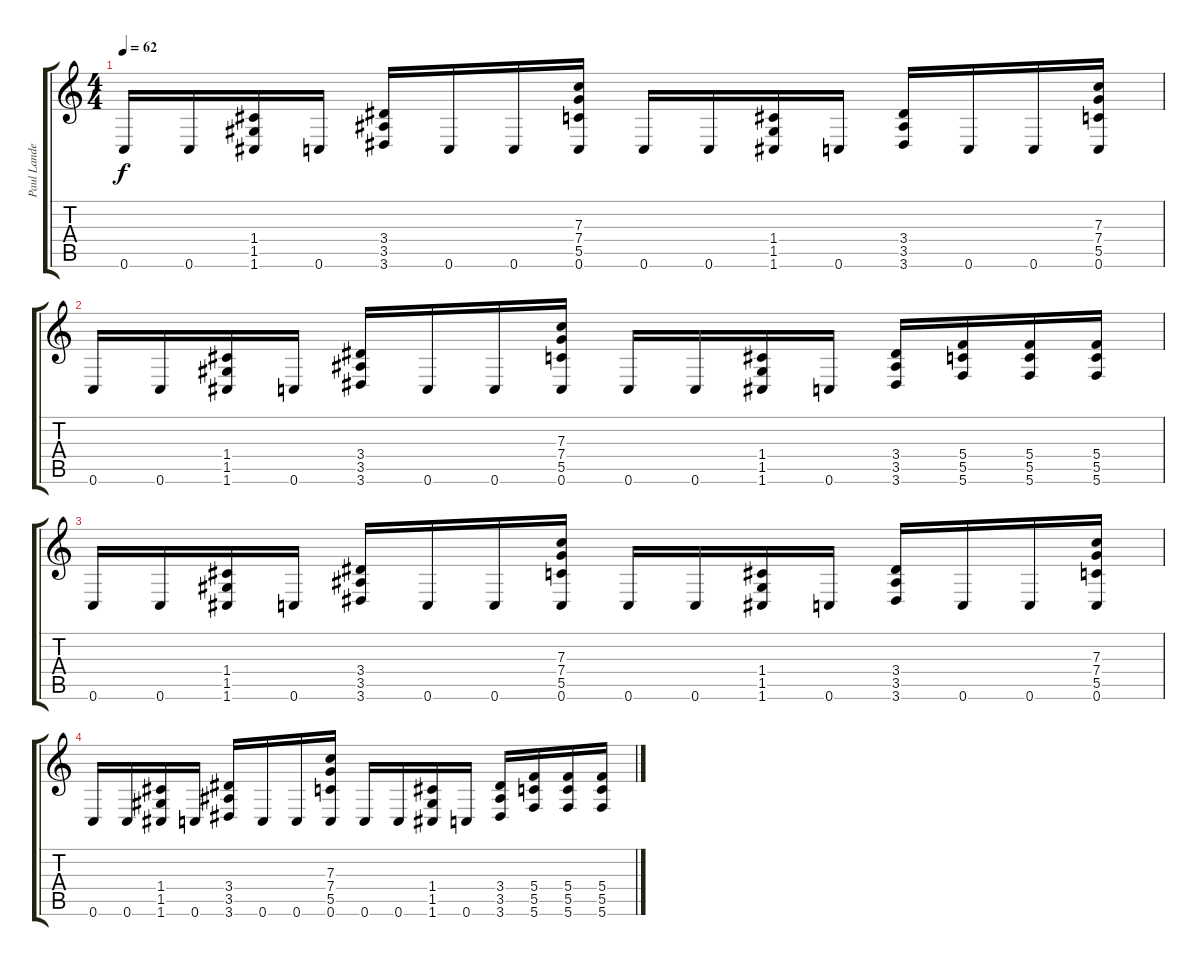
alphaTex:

\track ("Paul Landers" "Paul Lande") {instrument acousticguitarsteel}
\staff {score tabs}
\tuning (D4 A3 F3 C3 G2 C2) {hide}
\ts (4 4)
\tempo 62
\clef g2
\ks c
0.6.16{dy f} 0.6.16 (1.4 1.5 1.6).16 0.6.16 (3.4 3.5 3.6).16 0.6.16 0.6.16 (7.3 7.4 5.5 0.6).16 0.6.16 0.6.16 (1.4 1.5 1.6).16 0.6.16 (3.4 3.5 3.6).16 0.6.16 0.6.16 (7.3 7.4 5.5 0.6).16 |
0.6.16 0.6.16 (1.4 1.5 1.6).16 0.6.16 (3.4 3.5 3.6).16 0.6.16 0.6.16 (7.3 7.4 5.5 0.6).16 0.6.16 0.6.16 (1.4 1.5 1.6).16 0.6.16 (3.4 3.5 3.6).16 (5.4 5.5 5.6).16 (5.4 5.5 5.6).16 (5.4 5.5 5.6).16 |
0.6.16 0.6.16 (1.4 1.5 1.6).16 0.6.16 (3.4 3.5 3.6).16 0.6.16 0.6.16 (7.3 7.4 5.5 0.6).16 0.6.16 0.6.16 (1.4 1.5 1.6).16 0.6.16 (3.4 3.5 3.6).16 0.6.16 0.6.16 (7.3 7.4 5.5 0.6).16 |
0.6.16 0.6.16 (1.4 1.5 1.6).16 0.6.16 (3.4 3.5 3.6).16 0.6.16 0.6.16 (7.3 7.4 5.5 0.6).16 0.6.16 0.6.16 (1.4 1.5 1.6).16 0.6.16 (3.4 3.5 3.6).16 (5.4 5.5 5.6).16 (5.4 5.5 5.6).16 (5.4 5.5 5.6).16
